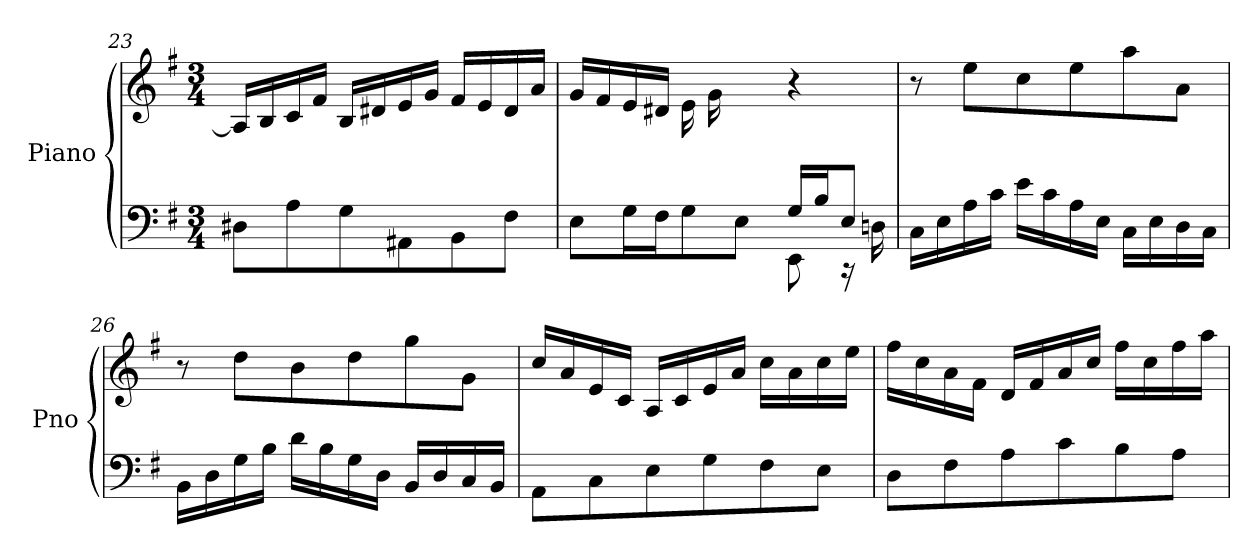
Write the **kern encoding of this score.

**kern	**kern
*part1	*part1
*staff2	*staff1
*I"Piano	*
*I'Pno	*
!!LO:LB:g=z
*clefF4	*clefG2
*k[f#]	*k[f#]
*M3/4	*M3/4
=23	=23
8D#X\L	16A/LL]
.	16B/
8A\	16c/
.	16f#/JJ
8G\	16B/LL
.	16d#X/
8AA#X\	16e/
.	16g/JJ
8BB\	16f#/LL
.	16e/
8F#\J	16d#/
.	16a/JJ
=24	=24
*^	*
*	*^	*
4.ryy	8E\L	2ryy	16g/LL
.	.	.	16f#/
.	16G\L	.	16e/
.	16F#\J	.	16d#X/JJ
.	8G\	.	16e\LL
.	.	.	16g\
16B/	8E\J	.	8ryy
16A/JJ	.	.	.
4ryy	8EE\	16G/LL	4r
.	.	16B/J	.
.	16rCC	8E/J	.
.	16Dn\	.	.
*v	*v	*v	*
=25	=25
16C\LL	8r
16E\	.
16A\	8ee\L
16c\JJ	.
16e\LL	8cc\
16c\	.
16A\	8ee\
16E\JJ	.
16C\LL	8aa\
16E\	.
16D\	8a\J
16C\JJ	.
!!LO:LB:g=z
=26	=26
16BB\LL	8r
16D\	.
16G\	8dd\L
16B\JJ	.
16d\LL	8b\
16B\	.
16G\	8dd\
16D\JJ	.
16BB/LL	8gg\
16D/	.
16C/	8g\J
16BB/JJ	.
=27	=27
8AA\L	16cc/LL
.	16a/
8C\	16e/
.	16c/JJ
8E\	16A/LL
.	16c/
8G\	16e/
.	16a/JJ
8F#\	16cc\LL
.	16a\
8E\J	16cc\
.	16ee\JJ
=28	=28
8D\L	16ff#\LL
.	16cc\
8F#\	16a\
.	16f#\JJ
8A\	16d/LL
.	16f#/
8c\	16a/
.	16cc/JJ
8B\	16ff#\LL
.	16cc\
8A\J	16ff#\
.	16aa\JJ
=	=
*-	*-
